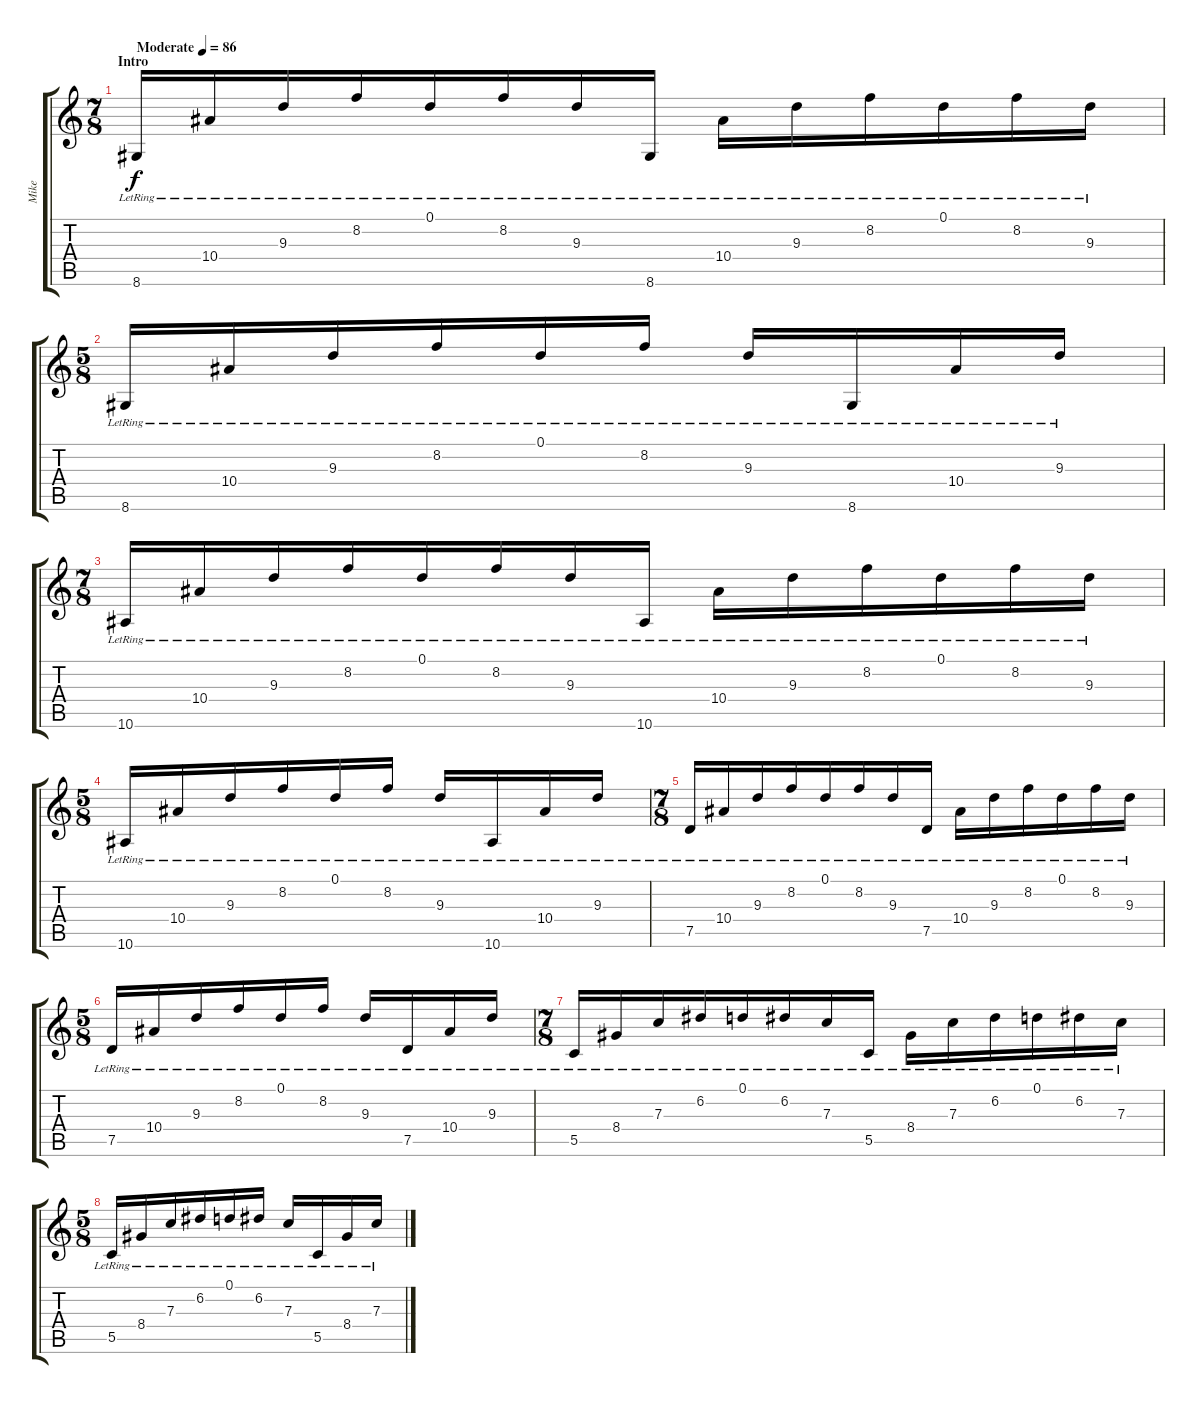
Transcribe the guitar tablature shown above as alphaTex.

\track ("Mike" "Mike") {instrument electricguitarclean}
\staff {score tabs}
\tuning (D4 A3 F3 C3 G2 C2) {hide}
\ts (7 8)
\section ("" "Intro")
\tempo (86 "Moderate")
\clef g2
\ks c
8.6{lr}.16{dy f instrument electricguitarclean} 10.4{lr}.16 9.3{lr}.16 8.2{lr}.16 0.1{lr}.16 8.2{lr}.16 9.3{lr}.16 8.6{lr}.16 10.4{lr}.16 9.3{lr}.16 8.2{lr}.16 0.1{lr}.16 8.2{lr}.16 9.3{lr}.16 |
\ts (5 8)
8.6{lr}.16 10.4{lr}.16 9.3{lr}.16 8.2{lr}.16 0.1{lr}.16 8.2{lr}.16 9.3{lr}.16 8.6{lr}.16 10.4{lr}.16 9.3{lr}.16 |
\ts (7 8)
10.6{lr}.16 10.4{lr}.16 9.3{lr}.16 8.2{lr}.16 0.1{lr}.16 8.2{lr}.16 9.3{lr}.16 10.6{lr}.16 10.4{lr}.16 9.3{lr}.16 8.2{lr}.16 0.1{lr}.16 8.2{lr}.16 9.3{lr}.16 |
\ts (5 8)
10.6{lr}.16 10.4{lr}.16 9.3{lr}.16 8.2{lr}.16 0.1{lr}.16 8.2{lr}.16 9.3{lr}.16 10.6{lr}.16 10.4{lr}.16 9.3{lr}.16 |
\ts (7 8)
7.5{lr}.16 10.4{lr}.16 9.3{lr}.16 8.2{lr}.16 0.1{lr}.16 8.2{lr}.16 9.3{lr}.16 7.5{lr}.16 10.4{lr}.16 9.3{lr}.16 8.2{lr}.16 0.1{lr}.16 8.2{lr}.16 9.3{lr}.16 |
\ts (5 8)
7.5{lr}.16 10.4{lr}.16 9.3{lr}.16 8.2{lr}.16 0.1{lr}.16 8.2{lr}.16 9.3{lr}.16 7.5{lr}.16 10.4{lr}.16 9.3{lr}.16 |
\ts (7 8)
5.5{lr}.16 8.4{lr}.16 7.3{lr}.16 6.2{lr}.16 0.1{lr}.16 6.2{lr}.16 7.3{lr}.16 5.5{lr}.16 8.4{lr}.16 7.3{lr}.16 6.2{lr}.16 0.1{lr}.16 6.2{lr}.16 7.3{lr}.16 |
\ts (5 8)
5.5{lr}.16 8.4{lr}.16 7.3{lr}.16 6.2{lr}.16 0.1{lr}.16 6.2{lr}.16 7.3{lr}.16 5.5{lr}.16 8.4{lr}.16 7.3{lr}.16
